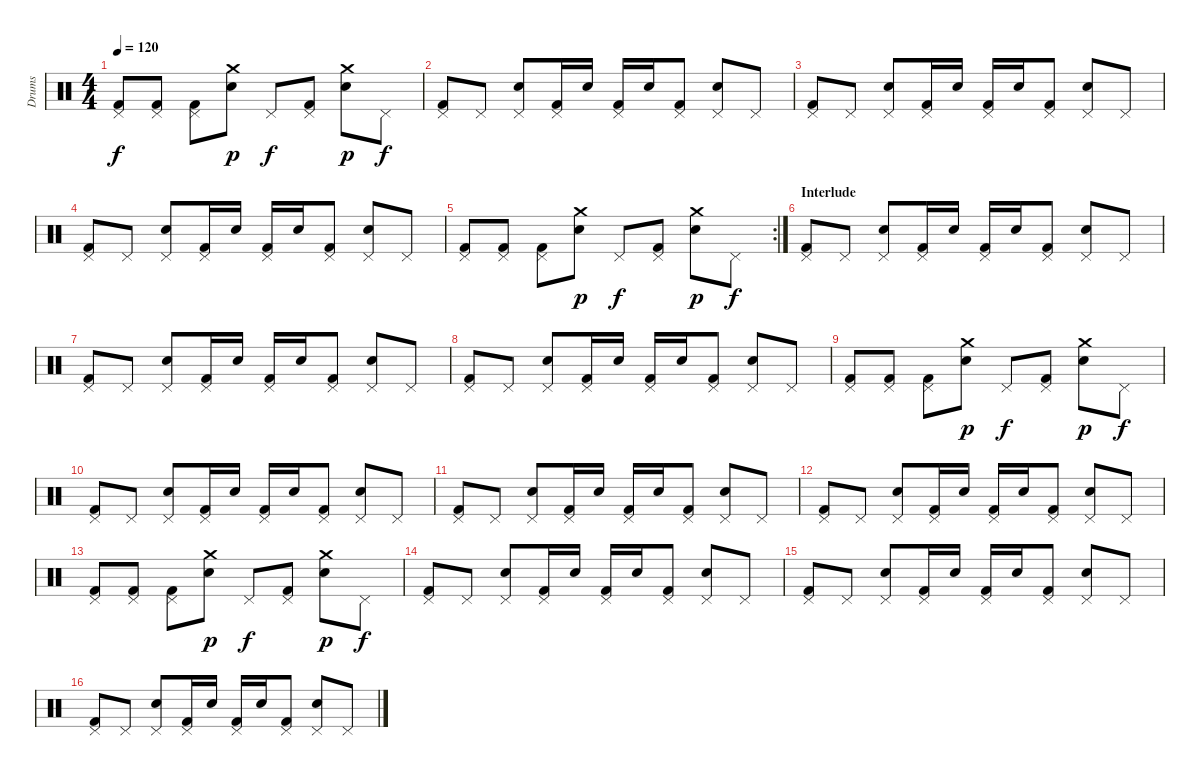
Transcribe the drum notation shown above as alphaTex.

\track ("Drums" "Drums") {instrument percussion}
\staff {score}
\articulation defaults
\ts (4 4)
\tempo 120
\clef neutral
\ks c
("Pedal Hi-Hat (hit)" "Kick (hit) 2").8{dy f} ("Pedal Hi-Hat (hit)" "Kick (hit) 2").8 ("Pedal Hi-Hat (hit)" "Kick (hit) 2").8 ("Crash medium (hit)" "Electric Snare (hit)").8{dy p} "Pedal Hi-Hat (hit)".8{dy f} ("Pedal Hi-Hat (hit)" "Kick (hit) 2").8 ("Crash medium (hit)" "Electric Snare (hit)").8{dy p} "Pedal Hi-Hat (hit)".8{dy f} |
("Pedal Hi-Hat (hit)" "Kick (hit) 2").8 "Pedal Hi-Hat (hit)".8 ("Pedal Hi-Hat (hit)" "Electric Snare (hit)").8 ("Pedal Hi-Hat (hit)" "Kick (hit) 2").16 "Electric Snare (hit)".16 ("Pedal Hi-Hat (hit)" "Kick (hit) 2").16 "Electric Snare (hit)".16 ("Pedal Hi-Hat (hit)" "Kick (hit) 2").8 ("Pedal Hi-Hat (hit)" "Electric Snare (hit)").8 "Pedal Hi-Hat (hit)".8 |
("Pedal Hi-Hat (hit)" "Kick (hit) 2").8 "Pedal Hi-Hat (hit)".8 ("Pedal Hi-Hat (hit)" "Electric Snare (hit)").8 ("Pedal Hi-Hat (hit)" "Kick (hit) 2").16 "Electric Snare (hit)".16 ("Pedal Hi-Hat (hit)" "Kick (hit) 2").16 "Electric Snare (hit)".16 ("Pedal Hi-Hat (hit)" "Kick (hit) 2").8 ("Pedal Hi-Hat (hit)" "Electric Snare (hit)").8 "Pedal Hi-Hat (hit)".8 |
("Pedal Hi-Hat (hit)" "Kick (hit) 2").8 "Pedal Hi-Hat (hit)".8 ("Pedal Hi-Hat (hit)" "Electric Snare (hit)").8 ("Pedal Hi-Hat (hit)" "Kick (hit) 2").16 "Electric Snare (hit)".16 ("Pedal Hi-Hat (hit)" "Kick (hit) 2").16 "Electric Snare (hit)".16 ("Pedal Hi-Hat (hit)" "Kick (hit) 2").8 ("Pedal Hi-Hat (hit)" "Electric Snare (hit)").8 "Pedal Hi-Hat (hit)".8 |
\rc 2
("Pedal Hi-Hat (hit)" "Kick (hit) 2").8 ("Pedal Hi-Hat (hit)" "Kick (hit) 2").8 ("Pedal Hi-Hat (hit)" "Kick (hit) 2").8 ("Crash medium (hit)" "Electric Snare (hit)").8{dy p} "Pedal Hi-Hat (hit)".8{dy f} ("Pedal Hi-Hat (hit)" "Kick (hit) 2").8 ("Crash medium (hit)" "Electric Snare (hit)").8{dy p} "Pedal Hi-Hat (hit)".8{dy f} |
\section ("" "Interlude")
("Pedal Hi-Hat (hit)" "Kick (hit) 2").8 "Pedal Hi-Hat (hit)".8 ("Pedal Hi-Hat (hit)" "Electric Snare (hit)").8 ("Pedal Hi-Hat (hit)" "Kick (hit) 2").16 "Electric Snare (hit)".16 ("Pedal Hi-Hat (hit)" "Kick (hit) 2").16 "Electric Snare (hit)".16 ("Pedal Hi-Hat (hit)" "Kick (hit) 2").8 ("Pedal Hi-Hat (hit)" "Electric Snare (hit)").8 "Pedal Hi-Hat (hit)".8 |
("Pedal Hi-Hat (hit)" "Kick (hit) 2").8 "Pedal Hi-Hat (hit)".8 ("Pedal Hi-Hat (hit)" "Electric Snare (hit)").8 ("Pedal Hi-Hat (hit)" "Kick (hit) 2").16 "Electric Snare (hit)".16 ("Pedal Hi-Hat (hit)" "Kick (hit) 2").16 "Electric Snare (hit)".16 ("Pedal Hi-Hat (hit)" "Kick (hit) 2").8 ("Pedal Hi-Hat (hit)" "Electric Snare (hit)").8 "Pedal Hi-Hat (hit)".8 |
("Pedal Hi-Hat (hit)" "Kick (hit) 2").8 "Pedal Hi-Hat (hit)".8 ("Pedal Hi-Hat (hit)" "Electric Snare (hit)").8 ("Pedal Hi-Hat (hit)" "Kick (hit) 2").16 "Electric Snare (hit)".16 ("Pedal Hi-Hat (hit)" "Kick (hit) 2").16 "Electric Snare (hit)".16 ("Pedal Hi-Hat (hit)" "Kick (hit) 2").8 ("Pedal Hi-Hat (hit)" "Electric Snare (hit)").8 "Pedal Hi-Hat (hit)".8 |
("Pedal Hi-Hat (hit)" "Kick (hit) 2").8 ("Pedal Hi-Hat (hit)" "Kick (hit) 2").8 ("Pedal Hi-Hat (hit)" "Kick (hit) 2").8 ("Crash medium (hit)" "Electric Snare (hit)").8{dy p} "Pedal Hi-Hat (hit)".8{dy f} ("Pedal Hi-Hat (hit)" "Kick (hit) 2").8 ("Crash medium (hit)" "Electric Snare (hit)").8{dy p} "Pedal Hi-Hat (hit)".8{dy f} |
("Pedal Hi-Hat (hit)" "Kick (hit) 2").8 "Pedal Hi-Hat (hit)".8 ("Pedal Hi-Hat (hit)" "Electric Snare (hit)").8 ("Pedal Hi-Hat (hit)" "Kick (hit) 2").16 "Electric Snare (hit)".16 ("Pedal Hi-Hat (hit)" "Kick (hit) 2").16 "Electric Snare (hit)".16 ("Pedal Hi-Hat (hit)" "Kick (hit) 2").8 ("Pedal Hi-Hat (hit)" "Electric Snare (hit)").8 "Pedal Hi-Hat (hit)".8 |
("Pedal Hi-Hat (hit)" "Kick (hit) 2").8 "Pedal Hi-Hat (hit)".8 ("Pedal Hi-Hat (hit)" "Electric Snare (hit)").8 ("Pedal Hi-Hat (hit)" "Kick (hit) 2").16 "Electric Snare (hit)".16 ("Pedal Hi-Hat (hit)" "Kick (hit) 2").16 "Electric Snare (hit)".16 ("Pedal Hi-Hat (hit)" "Kick (hit) 2").8 ("Pedal Hi-Hat (hit)" "Electric Snare (hit)").8 "Pedal Hi-Hat (hit)".8 |
("Pedal Hi-Hat (hit)" "Kick (hit) 2").8 "Pedal Hi-Hat (hit)".8 ("Pedal Hi-Hat (hit)" "Electric Snare (hit)").8 ("Pedal Hi-Hat (hit)" "Kick (hit) 2").16 "Electric Snare (hit)".16 ("Pedal Hi-Hat (hit)" "Kick (hit) 2").16 "Electric Snare (hit)".16 ("Pedal Hi-Hat (hit)" "Kick (hit) 2").8 ("Pedal Hi-Hat (hit)" "Electric Snare (hit)").8 "Pedal Hi-Hat (hit)".8 |
("Pedal Hi-Hat (hit)" "Kick (hit) 2").8 ("Pedal Hi-Hat (hit)" "Kick (hit) 2").8 ("Pedal Hi-Hat (hit)" "Kick (hit) 2").8 ("Crash medium (hit)" "Electric Snare (hit)").8{dy p} "Pedal Hi-Hat (hit)".8{dy f} ("Pedal Hi-Hat (hit)" "Kick (hit) 2").8 ("Crash medium (hit)" "Electric Snare (hit)").8{dy p} "Pedal Hi-Hat (hit)".8{dy f} |
("Pedal Hi-Hat (hit)" "Kick (hit) 2").8 "Pedal Hi-Hat (hit)".8 ("Pedal Hi-Hat (hit)" "Electric Snare (hit)").8 ("Pedal Hi-Hat (hit)" "Kick (hit) 2").16 "Electric Snare (hit)".16 ("Pedal Hi-Hat (hit)" "Kick (hit) 2").16 "Electric Snare (hit)".16 ("Pedal Hi-Hat (hit)" "Kick (hit) 2").8 ("Pedal Hi-Hat (hit)" "Electric Snare (hit)").8 "Pedal Hi-Hat (hit)".8 |
("Pedal Hi-Hat (hit)" "Kick (hit) 2").8 "Pedal Hi-Hat (hit)".8 ("Pedal Hi-Hat (hit)" "Electric Snare (hit)").8 ("Pedal Hi-Hat (hit)" "Kick (hit) 2").16 "Electric Snare (hit)".16 ("Pedal Hi-Hat (hit)" "Kick (hit) 2").16 "Electric Snare (hit)".16 ("Pedal Hi-Hat (hit)" "Kick (hit) 2").8 ("Pedal Hi-Hat (hit)" "Electric Snare (hit)").8 "Pedal Hi-Hat (hit)".8 |
("Pedal Hi-Hat (hit)" "Kick (hit) 2").8 "Pedal Hi-Hat (hit)".8 ("Pedal Hi-Hat (hit)" "Electric Snare (hit)").8 ("Pedal Hi-Hat (hit)" "Kick (hit) 2").16 "Electric Snare (hit)".16 ("Pedal Hi-Hat (hit)" "Kick (hit) 2").16 "Electric Snare (hit)".16 ("Pedal Hi-Hat (hit)" "Kick (hit) 2").8 ("Pedal Hi-Hat (hit)" "Electric Snare (hit)").8 "Pedal Hi-Hat (hit)".8
